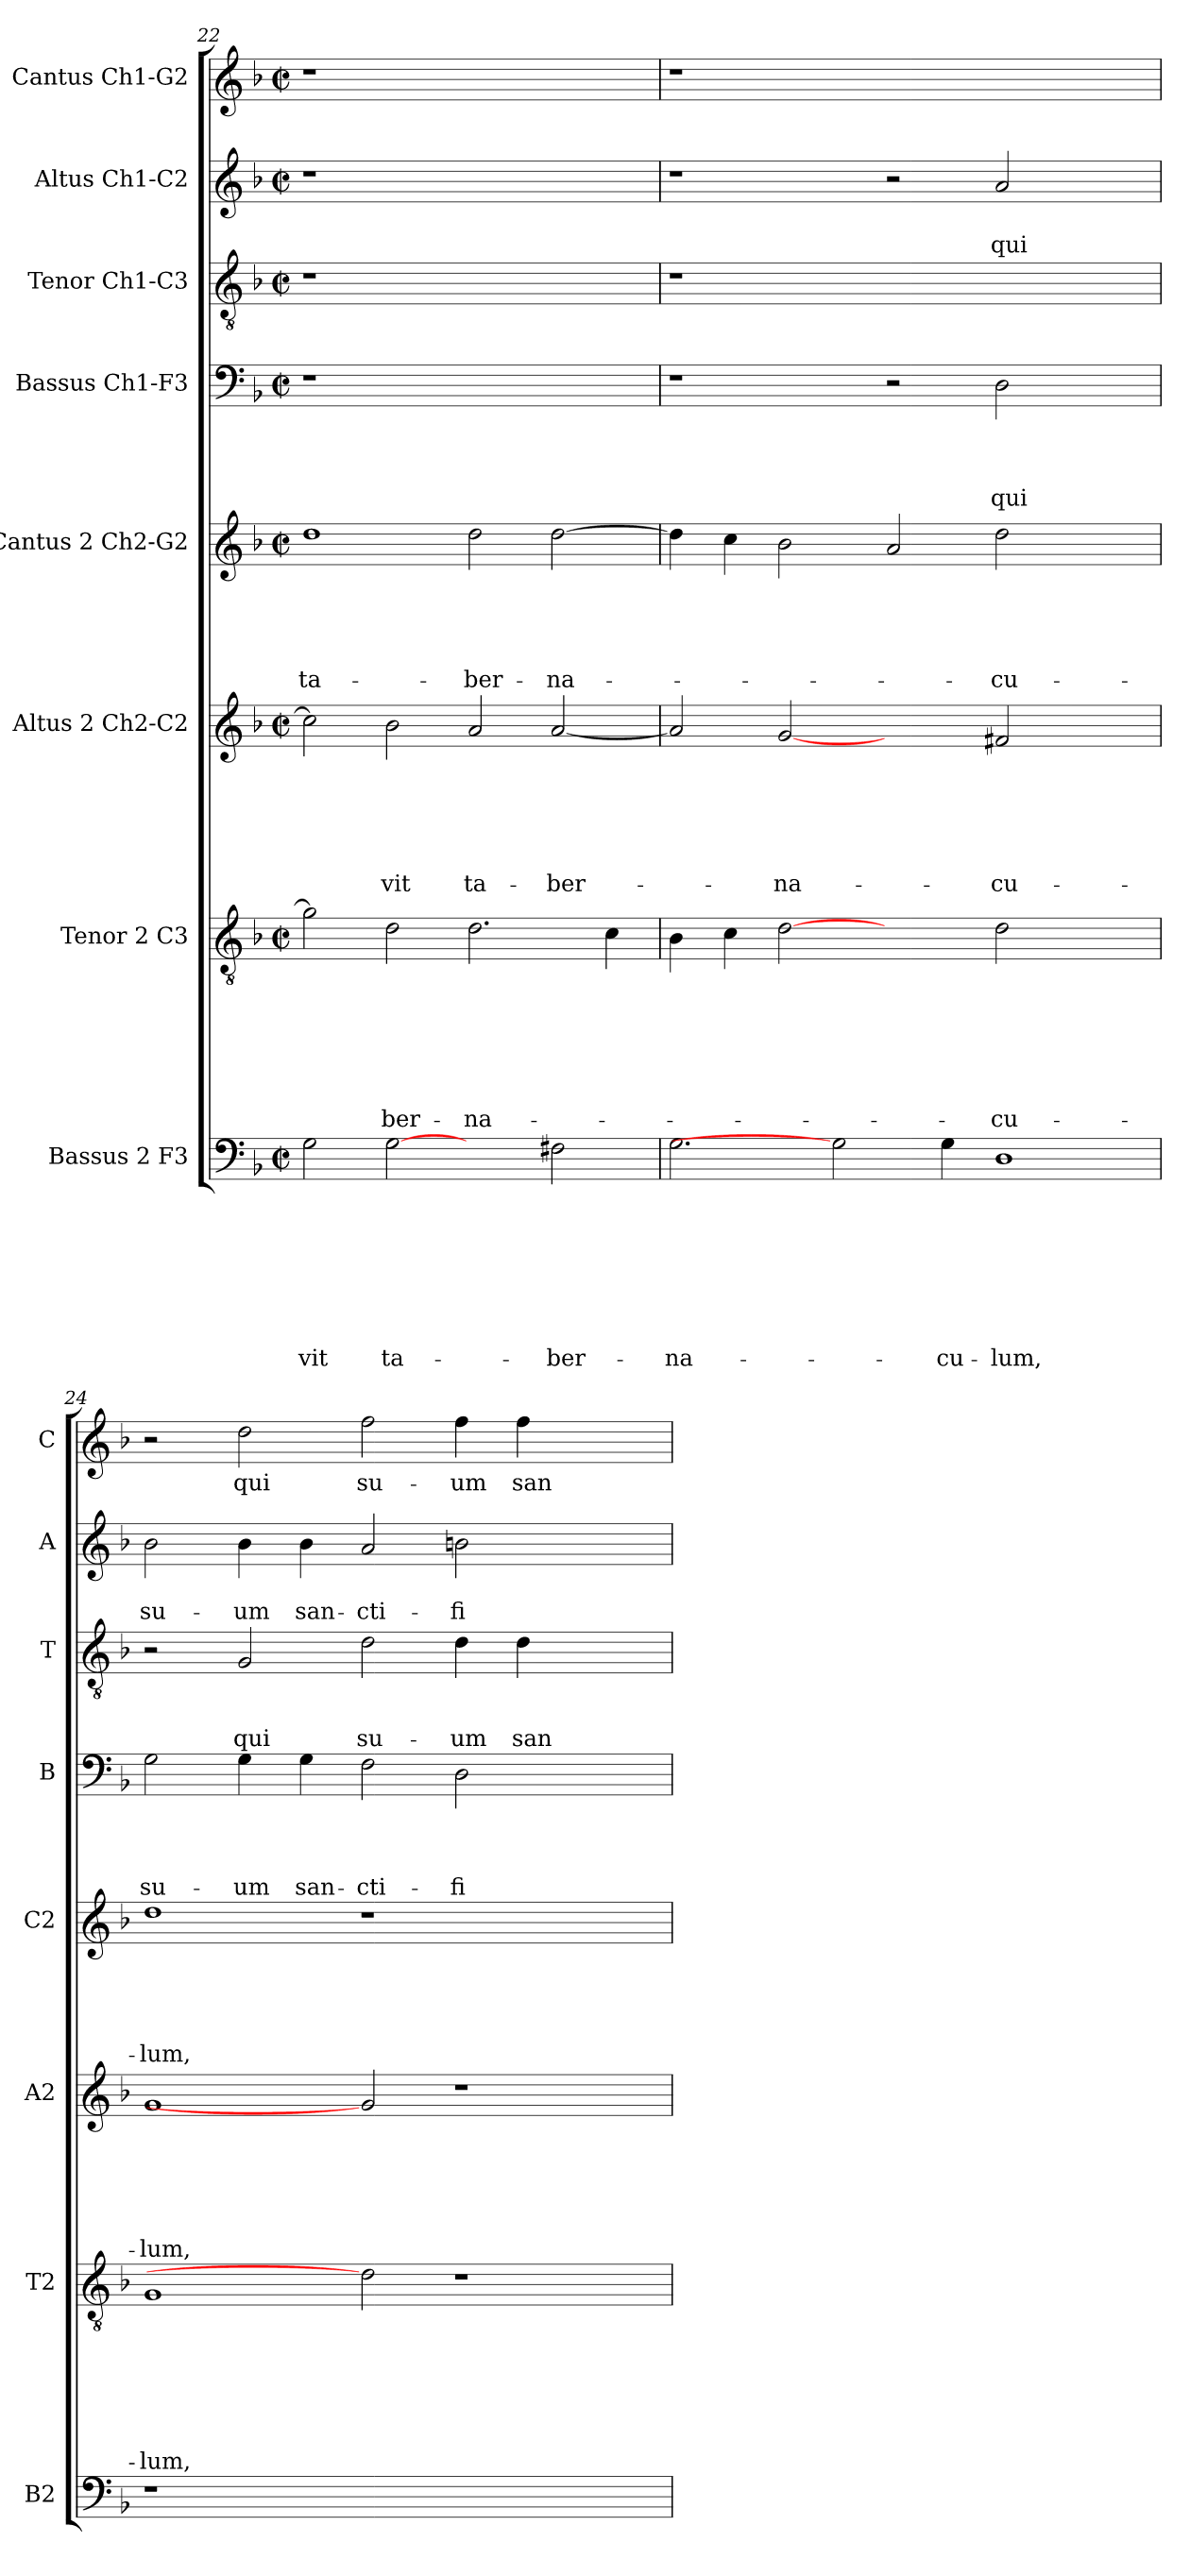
**kern	**text	**text	**text	**text	**text	**text	**text	**text	**kern	**text	**text	**text	**text	**text	**text	**text	**kern	**text	**text	**text	**text	**text	**text	**kern	**text	**text	**text	**text	**text	**kern	**text	**text	**text	**text	**kern	**text	**text	**text	**kern	**text	**text	**kern	**text
*part8	*part8	*part8	*part8	*part8	*part8	*part8	*part8	*part8	*part7	*part7	*part7	*part7	*part7	*part7	*part7	*part7	*part6	*part6	*part6	*part6	*part6	*part6	*part6	*part5	*part5	*part5	*part5	*part5	*part5	*part4	*part4	*part4	*part4	*part4	*part3	*part3	*part3	*part3	*part2	*part2	*part2	*part1	*part1
*staff8	*staff8	*staff8	*staff8	*staff8	*staff8	*staff8	*staff8	*staff8	*staff7	*staff7	*staff7	*staff7	*staff7	*staff7	*staff7	*staff7	*staff6	*staff6	*staff6	*staff6	*staff6	*staff6	*staff6	*staff5	*staff5	*staff5	*staff5	*staff5	*staff5	*staff4	*staff4	*staff4	*staff4	*staff4	*staff3	*staff3	*staff3	*staff3	*staff2	*staff2	*staff2	*staff1	*staff1
*I"Bassus 2 F3	*	*	*	*	*	*	*	*	*I"Tenor 2 C3	*	*	*	*	*	*	*	*I"Altus 2 Ch2-C2	*	*	*	*	*	*	*I"Cantus 2 Ch2-G2	*	*	*	*	*	*I"Bassus  Ch1-F3	*	*	*	*	*I"Tenor Ch1-C3	*	*	*	*I"Altus  Ch1-C2	*	*	*I"Cantus Ch1-G2	*
*I'B2	*	*	*	*	*	*	*	*	*I'T2	*	*	*	*	*	*	*	*I'A2	*	*	*	*	*	*	*I'C2	*	*	*	*	*	*I'B	*	*	*	*	*I'T	*	*	*	*I'A	*	*	*I'C	*
*clefF4	*	*	*	*	*	*	*	*	*clefGv2	*	*	*	*	*	*	*	*clefG2	*	*	*	*	*	*	*clefG2	*	*	*	*	*	*clefF4	*	*	*	*	*clefGv2	*	*	*	*clefG2	*	*	*clefG2	*
*k[b-]	*	*	*	*	*	*	*	*	*k[b-]	*	*	*	*	*	*	*	*k[b-]	*	*	*	*	*	*	*k[b-]	*	*	*	*	*	*k[b-]	*	*	*	*	*k[b-]	*	*	*	*k[b-]	*	*	*k[b-]	*
*F:	*	*	*	*	*	*	*	*	*F:	*	*	*	*	*	*	*	*F:	*	*	*	*	*	*	*F:	*	*	*	*	*	*F:	*	*	*	*	*F:	*	*	*	*F:	*	*	*F:	*
*M2/2	*	*	*	*	*	*	*	*	*M2/2	*	*	*	*	*	*	*	*M2/2	*	*	*	*	*	*	*M2/2	*	*	*	*	*	*M2/2	*	*	*	*	*M2/2	*	*	*	*M2/2	*	*	*M2/2	*
*met(c|)	*	*	*	*	*	*	*	*	*met(c|)	*	*	*	*	*	*	*	*met(c|)	*	*	*	*	*	*	*met(c|)	*	*	*	*	*	*met(c|)	*	*	*	*	*met(c|)	*	*	*	*met(c|)	*	*	*met(c|)	*
=22	=22	=22	=22	=22	=22	=22	=22	=22	=22	=22	=22	=22	=22	=22	=22	=22	=22	=22	=22	=22	=22	=22	=22	=22	=22	=22	=22	=22	=22	=22	=22	=22	=22	=22	=22	=22	=22	=22	=22	=22	=22	=22	=22
!	!	!	!	!	!	!	!	!LO:LY:b	!	!	!	!	!	!	!	!	!	!	!	!	!	!	!	!	!	!	!	!	!LO:LY:b	!	!	!	!	!	!	!	!	!	!	!	!	!	!
2G\	.	.	.	.	.	.	.	-vit	2g\]	.	.	.	.	.	.	.	2cc\]	.	.	.	.	.	.	1dd	.	.	.	.	ta-	1r	.	.	.	.	1r	.	.	.	1r	.	.	1r	.
!	!	!	!	!	!	!	!	!LO:LY:b	!	!	!	!	!	!	!	!LO:LY:b	!	!	!	!	!	!	!LO:LY:b	!	!	!	!	!	!	!	!	!	!	!	!	!	!	!	!	!	!	!	!
[2G	.	.	.	.	.	.	.	ta-	2d\	.	.	.	.	.	.	-ber-	2b-\	.	.	.	.	.	-vit	.	.	.	.	.	.	.	.	.	.	.	.	.	.	.	.	.	.	.	.
!	!	!	!	!	!	!	!	!	!	!	!	!	!	!	!	!LO:LY:b	!	!	!	!	!	!	!LO:LY:b	!	!	!	!	!	!LO:LY:b	!	!	!	!	!	!	!	!	!	!	!	!	!	!
2ryy	.	.	.	.	.	.	.	.	2.d\	.	.	.	.	.	.	-na-	2a/	.	.	.	.	.	ta-	2dd\	.	.	.	.	-ber-	1ryy	.	.	.	.	1ryy	.	.	.	1ryy	.	.	1ryy	.
!	!	!	!	!	!	!	!	!LO:LY:b	!	!	!	!	!	!	!	!	!	!	!	!	!	!	!LO:LY:b	!	!	!	!	!	!LO:LY:b	!	!	!	!	!	!	!	!	!	!	!	!	!	!
2F#X\	.	.	.	.	.	.	.	-ber-	.	.	.	.	.	.	.	.	[2a/	.	.	.	.	.	-ber-	[2dd\	.	.	.	.	-na-	.	.	.	.	.	.	.	.	.	.	.	.	.	.
.	.	.	.	.	.	.	.	.	4c\	.	.	.	.	.	.	.	.	.	.	.	.	.	.	.	.	.	.	.	.	.	.	.	.	.	.	.	.	.	.	.	.	.	.
!!LO:PB:g=z
=23	=23	=23	=23	=23	=23	=23	=23	=23	=23	=23	=23	=23	=23	=23	=23	=23	=23	=23	=23	=23	=23	=23	=23	=23	=23	=23	=23	=23	=23	=23	=23	=23	=23	=23	=23	=23	=23	=23	=23	=23	=23	=23	=23
!	!	!	!	!	!	!	!	!LO:LY:b	!	!	!	!	!	!	!	!	!	!	!	!	!	!	!	!	!	!	!	!	!	!	!	!	!	!	!	!	!	!	!	!	!	!	!
2.G\	.	.	.	.	.	.	.	-na-	4B-\	.	.	.	.	.	.	.	2a/]	.	.	.	.	.	.	4dd\]	.	.	.	.	.	1r	.	.	.	.	1r	.	.	.	1r	.	.	1r	.
.	.	.	.	.	.	.	.	.	4c\	.	.	.	.	.	.	.	.	.	.	.	.	.	.	4cc\	.	.	.	.	.	.	.	.	.	.	.	.	.	.	.	.	.	.	.
!	!	!	!	!	!	!	!	!	!	!	!	!	!	!	!	!	!	!	!	!	!	!	!LO:LY:b	!	!	!	!	!	!	!	!	!	!	!	!	!	!	!	!	!	!	!	!
.	.	.	.	.	.	.	.	.	[2d	.	.	.	.	.	.	.	[2g	.	.	.	.	.	-na-	2b-\	.	.	.	.	.	.	.	.	.	.	.	.	.	.	.	.	.	.	.
2G]	.	.	.	.	.	.	.	.	.	.	.	.	.	.	.	.	.	.	.	.	.	.	.	.	.	.	.	.	.	.	.	.	.	.	.	.	.	.	.	.	.	.	.
.	.	.	.	.	.	.	.	.	2ryy	.	.	.	.	.	.	.	2ryy	.	.	.	.	.	.	2a/	.	.	.	.	.	2r	.	.	.	.	1.ryy	.	.	.	2r	.	.	1.ryy	.
!	!	!	!	!	!	!	!	!LO:LY:b	!	!	!	!	!	!	!	!	!	!	!	!	!	!	!	!	!	!	!	!	!	!	!	!	!	!	!	!	!	!	!	!	!	!	!
4G\	.	.	.	.	.	.	.	-cu-	.	.	.	.	.	.	.	.	.	.	.	.	.	.	.	.	.	.	.	.	.	.	.	.	.	.	.	.	.	.	.	.	.	.	.
!	!	!	!	!	!	!	!	!LO:LY:b	!	!	!	!	!	!	!	!LO:LY:b	!	!	!	!	!	!	!LO:LY:b	!	!	!	!	!	!LO:LY:b	!	!	!	!	!LO:LY:b	!	!	!	!	!	!	!LO:LY:b	!	!
1D	.	.	.	.	.	.	.	-lum,	2d\	.	.	.	.	.	.	-cu-	2f#X/	.	.	.	.	.	-cu-	2dd\	.	.	.	.	-cu-	2D\	.	.	.	qui	.	.	.	.	2a/	.	qui	.	.
.	.	.	.	.	.	.	.	.	2ryy	.	.	.	.	.	.	.	2ryy	.	.	.	.	.	.	2ryy	.	.	.	.	.	2ryy	.	.	.	.	.	.	.	.	2ryy	.	.	.	.
=24	=24	=24	=24	=24	=24	=24	=24	=24	=24	=24	=24	=24	=24	=24	=24	=24	=24	=24	=24	=24	=24	=24	=24	=24	=24	=24	=24	=24	=24	=24	=24	=24	=24	=24	=24	=24	=24	=24	=24	=24	=24	=24	=24
!	!	!	!	!	!	!	!	!	!	!	!	!	!	!	!	!LO:LY:b	!	!	!	!	!	!	!LO:LY:b	!	!	!	!	!	!LO:LY:b	!	!	!	!	!LO:LY:b	!	!	!	!	!	!	!LO:LY:b	!	!
1r	.	.	.	.	.	.	.	.	1G	.	.	.	.	.	.	-lum,	1g	.	.	.	.	.	-lum,	1dd	.	.	.	.	-lum,	2G\	.	.	.	su-	2r	.	.	.	2b-\	.	su-	2r	.
!	!	!	!	!	!	!	!	!	!	!	!	!	!	!	!	!	!	!	!	!	!	!	!	!	!	!	!	!	!	!	!	!	!	!LO:LY:b	!	!	!	!LO:LY:b	!	!	!LO:LY:b	!	!LO:LY:b
.	.	.	.	.	.	.	.	.	.	.	.	.	.	.	.	.	.	.	.	.	.	.	.	.	.	.	.	.	.	4G\	.	.	.	-um	2G/	.	.	qui	4b-\	.	-um	2dd\	qui
!	!	!	!	!	!	!	!	!	!	!	!	!	!	!	!	!	!	!	!	!	!	!	!	!	!	!	!	!	!	!	!	!	!	!LO:LY:b	!	!	!	!	!	!	!LO:LY:b	!	!
.	.	.	.	.	.	.	.	.	.	.	.	.	.	.	.	.	.	.	.	.	.	.	.	.	.	.	.	.	.	4G\	.	.	.	san-	.	.	.	.	4b-\	.	san-	.	.
!	!	!	!	!	!	!	!	!	!	!	!	!	!	!	!	!	!	!	!	!	!	!	!	!	!	!	!	!	!	!	!	!	!	!LO:LY:b	!	!	!	!LO:LY:b	!	!	!LO:LY:b	!	!LO:LY:b
1.ryy	.	.	.	.	.	.	.	.	2d]	.	.	.	.	.	.	.	2g]	.	.	.	.	.	.	1r	.	.	.	.	.	2F\	.	.	.	-cti-	2d\	.	.	su-	2a/	.	-cti-	2ff\	su-
!	!	!	!	!	!	!	!	!	!	!	!	!	!	!	!	!	!	!	!	!	!	!	!	!	!	!	!	!	!	!	!	!	!	!LO:LY:b	!	!	!	!LO:LY:b	!	!	!LO:LY:b	!	!LO:LY:b
.	.	.	.	.	.	.	.	.	1r	.	.	.	.	.	.	.	1r	.	.	.	.	.	.	.	.	.	.	.	.	2D\	.	.	.	-fi-	4d\	.	.	-um	2bn\	.	-fi-	4ff\	-um
!	!	!	!	!	!	!	!	!	!	!	!	!	!	!	!	!	!	!	!	!	!	!	!	!	!	!	!	!	!	!	!	!	!	!	!	!	!	!LO:LY:b	!	!	!	!	!LO:LY:b
.	.	.	.	.	.	.	.	.	.	.	.	.	.	.	.	.	.	.	.	.	.	.	.	.	.	.	.	.	.	.	.	.	.	.	4d\	.	.	san-	.	.	.	4ff\	san-
.	.	.	.	.	.	.	.	.	.	.	.	.	.	.	.	.	.	.	.	.	.	.	.	2ryy	.	.	.	.	.	2ryy	.	.	.	.	2ryy	.	.	.	2ryy	.	.	2ryy	.
=	=	=	=	=	=	=	=	=	=	=	=	=	=	=	=	=	=	=	=	=	=	=	=	=	=	=	=	=	=	=	=	=	=	=	=	=	=	=	=	=	=	=	=
*-	*-	*-	*-	*-	*-	*-	*-	*-	*-	*-	*-	*-	*-	*-	*-	*-	*-	*-	*-	*-	*-	*-	*-	*-	*-	*-	*-	*-	*-	*-	*-	*-	*-	*-	*-	*-	*-	*-	*-	*-	*-	*-	*-
